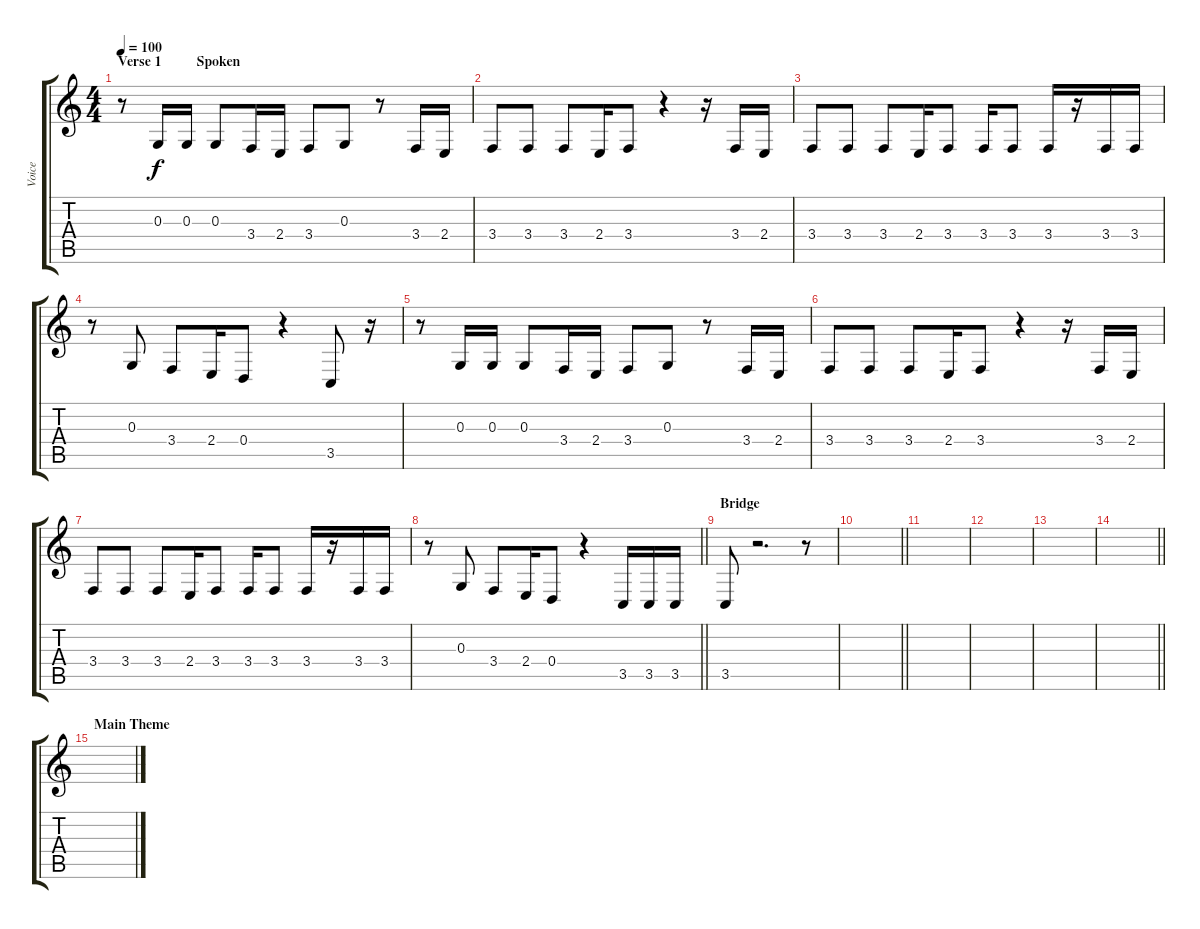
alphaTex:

\track ("Voice" "Voice") {instrument lead1square}
\staff {score tabs}
\tuning (E4 B3 G3 D3 A2 E2) {hide}
\ts (4 4)
\section ("" "Verse 1          Spoken")
\tempo 100
\clef g2
\ks c
r.8{dy f} 0.3.16 0.3.16 0.3.8 3.4.16 2.4.16 3.4.8 0.3.8 r.8 3.4.16 2.4.16 |
3.4.8 3.4.8 3.4.8 2.4.16 3.4.8 r.4 r.16 3.4.16 2.4.16 |
3.4.8 3.4.8 3.4.8 2.4.16 3.4.8 3.4.16 3.4.8 3.4.16 r.16 3.4.16 3.4.16 |
r.8 0.3.8 3.4.8 2.4.16 0.4.8 r.4 3.5.8 r.16 |
r.8 0.3.16 0.3.16 0.3.8 3.4.16 2.4.16 3.4.8 0.3.8 r.8 3.4.16 2.4.16 |
3.4.8 3.4.8 3.4.8 2.4.16 3.4.8 r.4 r.16 3.4.16 2.4.16 |
3.4.8 3.4.8 3.4.8 2.4.16 3.4.8 3.4.16 3.4.8 3.4.16 r.16 3.4.16 3.4.16 |
\barLineRight lightlight
r.8 0.3.8 3.4.8 2.4.16 0.4.8 r.4 3.5.16 3.5.16 3.5.16 |
\section ("" "Bridge")
3.5.8 r.2{d} r.8 |
\barLineRight lightlight
|
|
|
|
\barLineRight lightlight
|
\section ("" "Main Theme")
